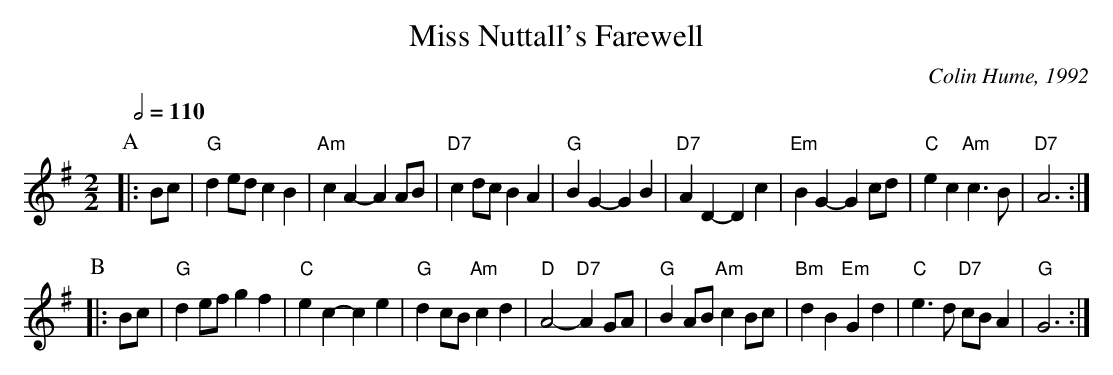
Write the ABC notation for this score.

X:1
T:Miss Nuttall's Farewell
C:Colin Hume, 1992
L:1/4
M:2/2
Q:1/2=110
K:G
P:A
|: B/c/ | "G"de/d/ cB | "Am"cA- AA/B/ | "D7"cd/c/ BA | "G"BG- GB |\
"D7"AD- Dc | "Em"BG- Gc/d/ | "C"ec "Am"c>B | "D7"A3 :|
P:B
|: B/c/ | "G"de/f/ gf | "C"ec- ce | "G"dc/B/ "Am"cd | "D"A2- "D7"AG/A/ |\
"G"BA/B/ "Am"cB/c/ | "Bm"dB "Em"Gd | "C"e>d "D7"c/B/A | "G"G3 :|
